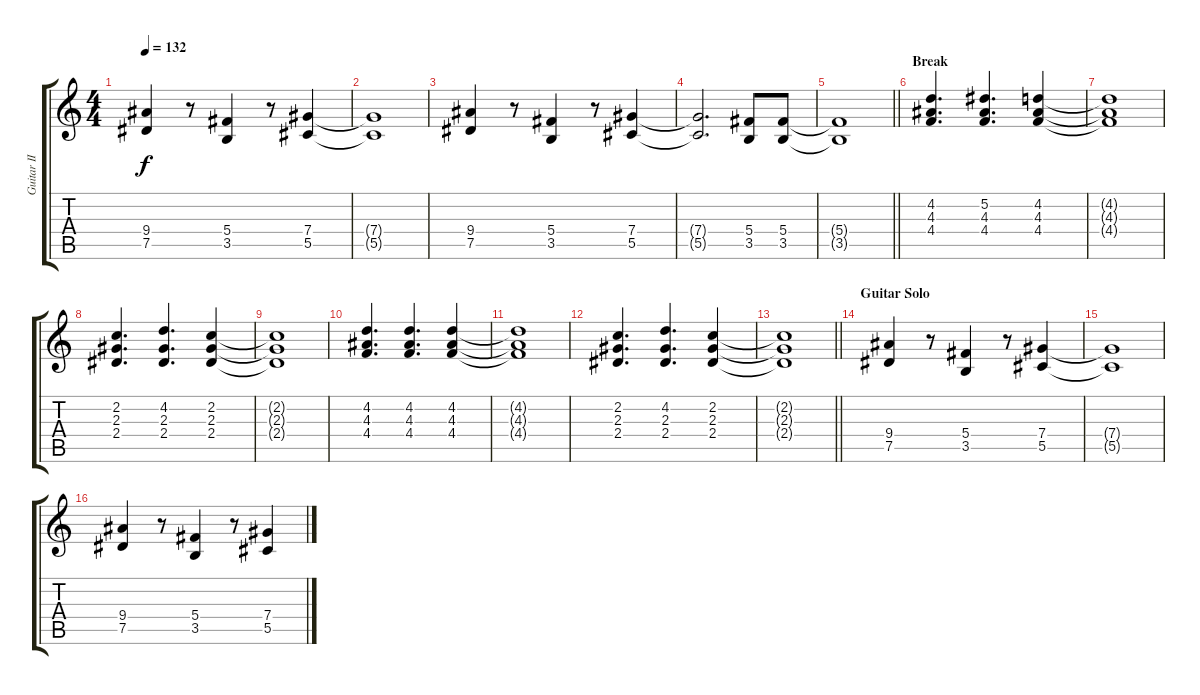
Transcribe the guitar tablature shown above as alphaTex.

\track ("Guitar II" "Guitar II") {instrument distortionguitar}
\staff {score tabs}
\tuning (Eb4 Bb3 Gb3 Db3 Ab2 Eb2) {hide}
\ts (4 4)
\tempo 132
\clef g2
\ks c
(9.4 7.5).4{dy f} r.8 (5.4 3.5).4 r.8 (7.4 5.5).4 |
(7.4{t} 5.5{t}).1 |
(9.4 7.5).4 r.8 (5.4 3.5).4 r.8 (7.4 5.5).4 |
(7.4{t} 5.5{t}).2{d} (5.4 3.5).8 (5.4 3.5).8 |
\barLineRight lightlight
(5.4{t} 3.5{t}).1 |
\section ("" "Break")
(4.2 4.3 4.4).4{d} (5.2 4.3 4.4).4{d} (4.2 4.3 4.4).4 |
(4.2{t} 4.3{t} 4.4{t}).1 |
(2.2 2.3 2.4).4{d} (4.2 2.3 2.4).4{d} (2.2 2.3 2.4).4 |
(2.2{t} 2.3{t} 2.4{t}).1 |
(4.2 4.3 4.4).4{d} (4.2 4.3 4.4).4{d} (4.2 4.3 4.4).4 |
(4.2{t} 4.3{t} 4.4{t}).1 |
(2.2 2.3 2.4).4{d} (4.2 2.3 2.4).4{d} (2.2 2.3 2.4).4 |
\barLineRight lightlight
(2.2{t} 2.3{t} 2.4{t}).1 |
\section ("" "Guitar Solo")
(9.4 7.5).4 r.8 (5.4 3.5).4 r.8 (7.4 5.5).4 |
(7.4{t} 5.5{t}).1 |
(9.4 7.5).4 r.8 (5.4 3.5).4 r.8 (7.4 5.5).4
